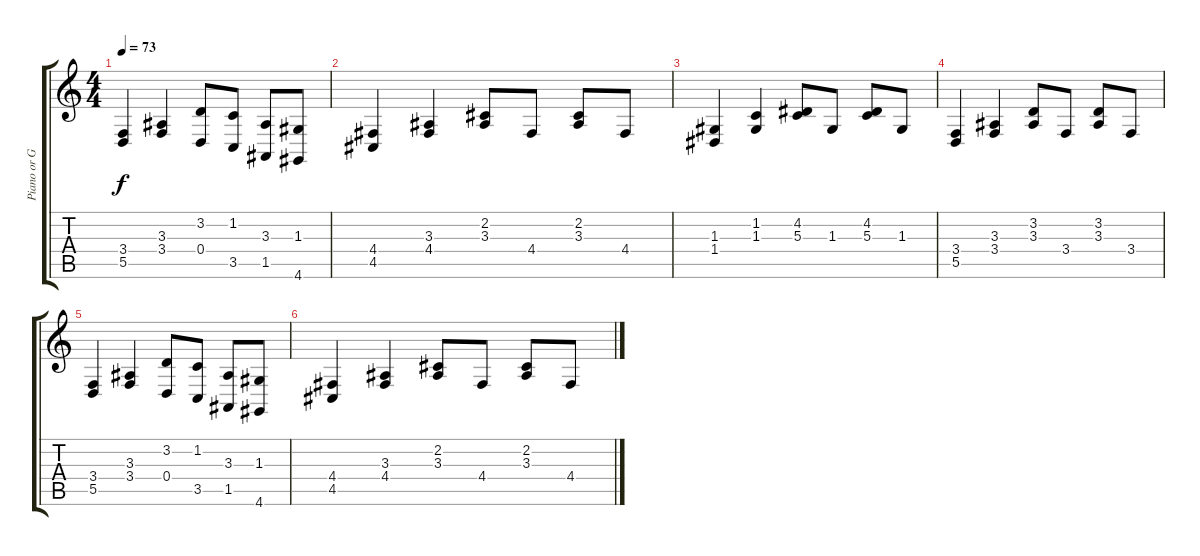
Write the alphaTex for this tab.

\track ("Piano or Guitar" "Piano or G") {instrument electricgrandpiano}
\staff {score tabs}
\tuning (E4 B3 G3 D3 A2 E2) {hide}
\ts (4 4)
\tempo 73
\clef g2
\ks c
(3.4 5.5).4{dy f} (3.3 3.4).4 (3.2 0.4).8 (1.2 3.5).8 (3.3 1.5).8 (1.3 4.6).8 |
(4.4 4.5).4 (3.3 4.4).4 (2.2 3.3).8 4.4.8 (2.2 3.3).8 4.4.8 |
(1.3 1.4).4 (1.2 1.3).4 (4.2 5.3).8 1.3.8 (4.2 5.3).8 1.3.8 |
(3.4 5.5).4 (3.3 3.4).4 (3.2 3.3).8 3.4.8 (3.2 3.3).8 3.4.8 |
(3.4 5.5).4 (3.3 3.4).4 (3.2 0.4).8 (1.2 3.5).8 (3.3 1.5).8 (1.3 4.6).8 |
(4.4 4.5).4 (3.3 4.4).4 (2.2 3.3).8 4.4.8 (2.2 3.3).8 4.4.8
